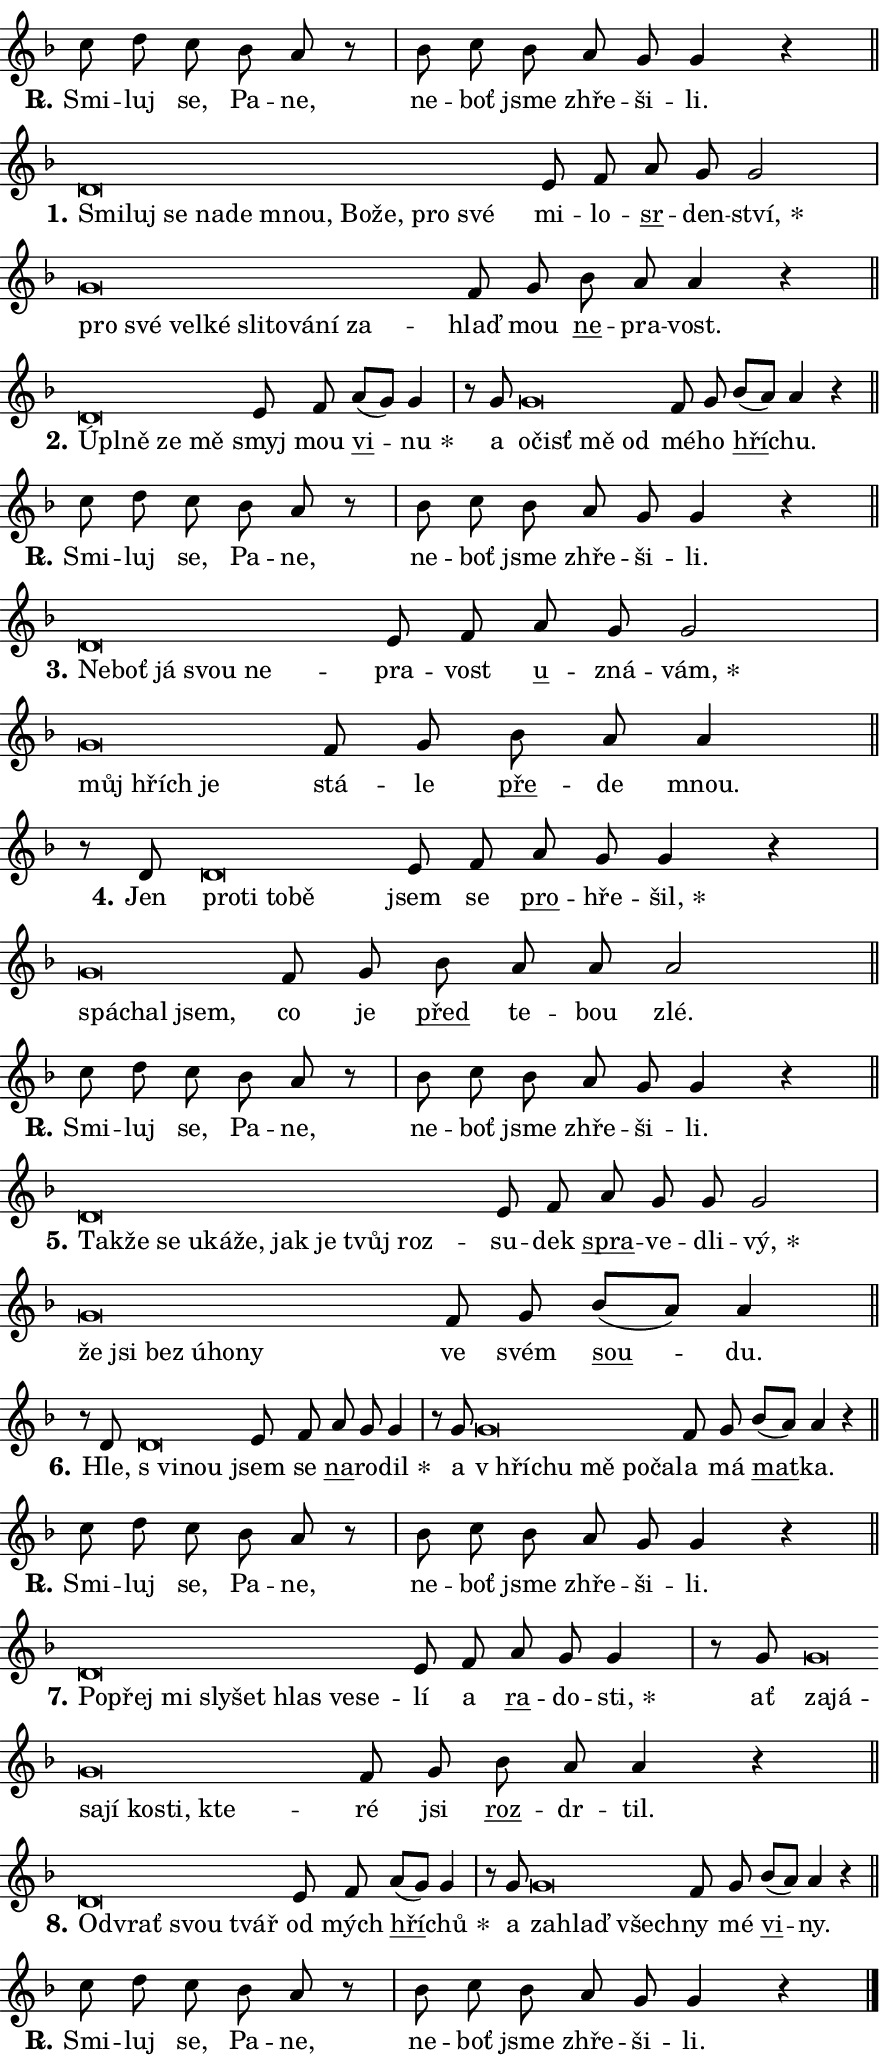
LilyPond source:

\version "2.24.0"
\header { tagline = "" }
\paper {
  indent = 0\cm
  top-margin = 0\cm
  right-margin = 0.13\cm % to fit lyric hyphens
  bottom-margin = 0\cm
  left-margin = 0\cm
  paper-width = 15\cm
  page-breaking = #ly:one-page-breaking
  system-system-spacing.basic-distance = #11
  score-system-spacing.basic-distance = #11
  ragged-last = ##f
}


%% Author: Thomas Morley
%% https://lists.gnu.org/archive/html/lilypond-user/2020-05/msg00002.html
#(define (line-position grob)
"Returns position of @var[grob} in current system:
   @code{'start}, if at first time-step
   @code{'end}, if at last time-step
   @code{'middle} otherwise
"
  (let* ((col (ly:item-get-column grob))
         (ln (ly:grob-object col 'left-neighbor))
         (rn (ly:grob-object col 'right-neighbor))
         (col-to-check-left (if (ly:grob? ln) ln col))
         (col-to-check-right (if (ly:grob? rn) rn col))
         (break-dir-left
           (and
             (ly:grob-property col-to-check-left 'non-musical #f)
             (ly:item-break-dir col-to-check-left)))
         (break-dir-right
           (and
             (ly:grob-property col-to-check-right 'non-musical #f)
             (ly:item-break-dir col-to-check-right))))
        (cond ((eqv? 1 break-dir-left) 'start)
              ((eqv? -1 break-dir-right) 'end)
              (else 'middle))))

#(define (tranparent-at-line-position vctor)
  (lambda (grob)
  "Relying on @code{line-position} select the relevant enry from @var{vctor}.
Used to determine transparency,"
    (case (line-position grob)
      ((end) (not (vector-ref vctor 0)))
      ((middle) (not (vector-ref vctor 1)))
      ((start) (not (vector-ref vctor 2))))))

noteHeadBreakVisibility =
#(define-music-function (break-visibility)(vector?)
"Makes @code{NoteHead}s transparent relying on @var{break-visibility}"
#{
  \override NoteHead.transparent =
    #(tranparent-at-line-position break-visibility)
#})

#(define delete-ledgers-for-transparent-note-heads
  (lambda (grob)
    "Reads whether a @code{NoteHead} is transparent.
If so this @code{NoteHead} is removed from @code{'note-heads} from
@var{grob}, which is supposed to be @code{LedgerLineSpanner}.
As a result ledgers are not printed for this @code{NoteHead}"
    (let* ((nhds-array (ly:grob-object grob 'note-heads))
           (nhds-list
             (if (ly:grob-array? nhds-array)
                 (ly:grob-array->list nhds-array)
                 '()))
           ;; Relies on the transparent-property being done before
           ;; Staff.LedgerLineSpanner.after-line-breaking is executed.
           ;; This is fragile ...
           (to-keep
             (remove
               (lambda (nhd)
                 (ly:grob-property nhd 'transparent #f))
               nhds-list)))
      ;; TODO find a better method to iterate over grob-arrays, similiar
      ;; to filter/remove etc for lists
      ;; For now rebuilt from scratch
      (set! (ly:grob-object grob 'note-heads)  '())
      (for-each
        (lambda (nhd)
          (ly:pointer-group-interface::add-grob grob 'note-heads nhd))
        to-keep))))

squashNotes = {
  \override NoteHead.X-extent = #'(-0.2 . 0.2)
  \override NoteHead.Y-extent = #'(-0.75 . 0)
  \override NoteHead.stencil =
    #(lambda (grob)
       (let ((pos (ly:grob-property grob 'staff-position)))
         (begin
           (if (< pos -7) (display "ERROR: Lower brevis then expected\n") (display ""))
           (if (<= pos -6) ly:text-interface::print ly:note-head::print))))
}
unSquashNotes = {
  \revert NoteHead.X-extent
  \revert NoteHead.Y-extent
  \revert NoteHead.stencil
}

hideNotes = \noteHeadBreakVisibility #begin-of-line-visible
unHideNotes = \noteHeadBreakVisibility #all-visible

% work-around for resetting accidentals
% https://lilypond.org/doc/v2.23/Documentation/notation/displaying-rhythms#unmetered-music
cadenzaMeasure = {
  \cadenzaOff
  \partial 1024 s1024
  \cadenzaOn
}

#(define-markup-command (accent layout props text) (markup?)
  "Underline accented syllable"
  (interpret-markup layout props
    #{\markup \override #'(offset . 4.3) \underline { #text }#}))

responsum = \markup \concat {
  "R" \hspace #-1.05 \path #0.1 #'((moveto 0 0.07) (lineto 0.9 0.8)) \hspace #0.05 "."
}

spaceSize = #0.6828661417322834 % exact space size for TeX Gyre Schola

\layout {
  \context {
    \Staff
    \remove "Time_signature_engraver"
    \override LedgerLineSpanner.after-line-breaking = #delete-ledgers-for-transparent-note-heads
  }
  \context {
    \Lyrics {
      \override LyricSpace.minimum-distance = \spaceSize
      \override LyricText.font-name = #"TeX Gyre Schola"
      \override LyricText.font-size = 1
      \override StanzaNumber.font-name = #"TeX Gyre Schola Bold"
      \override StanzaNumber.font-size = 1
    }
  }
  \context {
    \Score 
    \override NoteHead.text =
      #(lambda (grob) 
        (let ((pos (ly:grob-property grob 'staff-position)))
          #{\markup {
            \combine
              \halign #-0.55 \raise #(if (= pos -6) 0 0.5) \override #'(thickness . 2) \draw-line #'(3.2 . 0)
              \musicglyph "noteheads.sM1"
          }#}))
  }
}

% magnetic-lyrics.ily
%
%   written by
%     Jean Abou Samra <jean@abou-samra.fr>
%     Werner Lemberg <wl@gnu.org>
%
%   adapted by
%     Jiri Hon <jiri.hon@gmail.com>
%
% Version 2022-Apr-15

% https://www.mail-archive.com/lilypond-user@gnu.org/msg149350.html

#(define (Left_hyphen_pointer_engraver context)
   "Collect syllable-hyphen-syllable occurrences in lyrics and store
them in properties.  This engraver only looks to the left.  For
example, if the lyrics input is @code{foo -- bar}, it does the
following.

@itemize @bullet
@item
Set the @code{text} property of the @code{LyricHyphen} grob between
@q{foo} and @q{bar} to @code{foo}.

@item
Set the @code{left-hyphen} property of the @code{LyricText} grob with
text @q{foo} to the @code{LyricHyphen} grob between @q{foo} and
@q{bar}.
@end itemize

Use this auxiliary engraver in combination with the
@code{lyric-@/text::@/apply-@/magnetic-@/offset!} hook."
   (let ((hyphen #f)
         (text #f))
     (make-engraver
      (acknowledgers
       ((lyric-syllable-interface engraver grob source-engraver)
        (set! text grob)))
      (end-acknowledgers
       ((lyric-hyphen-interface engraver grob source-engraver)
        ;(when (not (grob::has-interface grob 'lyric-space-interface))
          (set! hyphen grob)));)
      ((stop-translation-timestep engraver)
       (when (and text hyphen)
         (ly:grob-set-object! text 'left-hyphen hyphen))
       (set! text #f)
       (set! hyphen #f)))))

#(define (lyric-text::apply-magnetic-offset! grob)
   "If the space between two syllables is less than the value in
property @code{LyricText@/.details@/.squash-threshold}, move the right
syllable to the left so that it gets concatenated with the left
syllable.

Use this function as a hook for
@code{LyricText@/.after-@/line-@/breaking} if the
@code{Left_@/hyphen_@/pointer_@/engraver} is active."
   (let ((hyphen (ly:grob-object grob 'left-hyphen #f)))
     (when hyphen
       (let ((left-text (ly:spanner-bound hyphen LEFT)))
         (when (grob::has-interface left-text 'lyric-syllable-interface)
           (let* ((common (ly:grob-common-refpoint grob left-text X))
                  (this-x-ext (ly:grob-extent grob common X))
                  (left-x-ext
                   (begin
                     ;; Trigger magnetism for left-text.
                     (ly:grob-property left-text 'after-line-breaking)
                     (ly:grob-extent left-text common X)))
                  ;; `delta` is the gap width between two syllables.
                  (delta (- (interval-start this-x-ext)
                            (interval-end left-x-ext)))
                  (details (ly:grob-property grob 'details))
                  (threshold (assoc-get 'squash-threshold details 0.2)))
             (when (< delta threshold)
               (let* (;; We have to manipulate the input text so that
                      ;; ligatures crossing syllable boundaries are not
                      ;; disabled.  For languages based on the Latin
                      ;; script this is essentially a beautification.
                      ;; However, for non-Western scripts it can be a
                      ;; necessity.
                      (lt (ly:grob-property left-text 'text))
                      (rt (ly:grob-property grob 'text))
                      (is-space (grob::has-interface hyphen 'lyric-space-interface))
                      (space (if is-space " " ""))
                      (extra-delta (if is-space spaceSize 0))
                      ;; Append new syllable.
                      (ltrt-space (if (and (string? lt) (string? rt))
                                (string-append lt space rt)
                                (make-concat-markup (list lt space rt))))
                      ;; Right-align `ltrt` to the right side.
                      (ltrt-space-markup (grob-interpret-markup
                               grob
                               (make-translate-markup
                                (cons (interval-length this-x-ext) 0)
                                (make-right-align-markup ltrt-space)))))
                 (begin
                   ;; Don't print `left-text`.
                   (ly:grob-set-property! left-text 'stencil #f)
                   ;; Set text and stencil (which holds all collected
                   ;; syllables so far) and shift it to the left.
                   (ly:grob-set-property! grob 'text ltrt-space)
                   (ly:grob-set-property! grob 'stencil ltrt-space-markup)
                   (ly:grob-translate-axis! grob (- (- delta extra-delta)) X))))))))))


#(define (lyric-hyphen::displace-bounds-first grob)
   ;; Make very sure this callback isn't triggered too early.
   (let ((left (ly:spanner-bound grob LEFT))
         (right (ly:spanner-bound grob RIGHT)))
     (ly:grob-property left 'after-line-breaking)
     (ly:grob-property right 'after-line-breaking)
     (ly:lyric-hyphen::print grob)))

squashThreshold = #0.4

\layout {
  \context {
    \Lyrics
    \consists #Left_hyphen_pointer_engraver
    \override LyricText.after-line-breaking =
      #lyric-text::apply-magnetic-offset!
    \override LyricHyphen.stencil = #lyric-hyphen::displace-bounds-first
    \override LyricText.details.squash-threshold = \squashThreshold
    \override LyricHyphen.minimum-distance = 0
    \override LyricHyphen.minimum-length = \squashThreshold
  }
}

squashText = \override LyricText.details.squash-threshold = 9999
unSquashText = \override LyricText.details.squash-threshold = \squashThreshold

leftText = \override LyricText.self-alignment-X = #LEFT
unLeftText = \revert LyricText.self-alignment-X

starOffset = #(lambda (grob) 
                (let ((x_offset (ly:self-alignment-interface::aligned-on-x-parent grob)))
                  (if (= x_offset 0) 0 (+ x_offset 1.2))))

star = #(define-music-function (syllable)(string?)
"Append star separator at the end of a syllable"
#{
  \once \override LyricText.X-offset = #starOffset
  \lyricmode { \markup {
    #syllable
    \override #'((font-name . "TeX Gyre Schola Bold")) \hspace #0.2 \lower #0.65 \larger "*"
  } }
#})

starAccent = #(define-music-function (syllable)(string?)
"Append star separator at the end of a syllable and make accent"
#{
  \once \override LyricText.X-offset = #starOffset
  \lyricmode { \markup {
    \accent #syllable
    \override #'((font-name . "TeX Gyre Schola Bold")) \hspace #0.2 \lower #0.65 \larger "*"
  } }
#})

breath = #(define-music-function (syllable)(string?)
"Append breathing indicator at the end of a syllable"
#{
  \lyricmode { \markup { #syllable "+" } }
#})

optionalBreath = #(define-music-function (syllable)(string?)
"Append optional breathing indicator at the end of a syllable"
#{
  \lyricmode { \markup { #syllable "(+)" } }
#})


\score {
    <<
        \new Voice = "melody" { \cadenzaOn \key f \major \relative { c''8 d c bes a r \cadenzaMeasure \bar "|" bes c bes \bar "" a g g4 r \cadenzaMeasure \bar "||" \break } }
        \new Lyrics \lyricsto "melody" { \lyricmode { \set stanza = \responsum
Smi -- luj se, Pa -- ne, ne -- boť jsme zhře -- ši -- li. } }
    >>
    \layout {}
}

\score {
    <<
        \new Voice = "melody" { \cadenzaOn \key f \major \relative { \squashNotes d'\breve*1/16 \hideNotes \breve*1/16 \bar "" \breve*1/16 \bar "" \breve*1/16 \bar "" \breve*1/16 \bar "" \breve*1/16 \bar "" \breve*1/16 \bar "" \breve*1/16 \bar "" \breve*1/16 \breve*1/16 \bar "" \unHideNotes \unSquashNotes e8 f \bar "" a g g2 \cadenzaMeasure \bar "|" \squashNotes g\breve*1/16 \hideNotes \breve*1/16 \bar "" \breve*1/16 \bar "" \breve*1/16 \bar "" \breve*1/16 \bar "" \breve*1/16 \bar "" \breve*1/16 \bar "" \breve*1/16 \breve*1/16 \bar "" \unHideNotes \unSquashNotes f8 g \bar "" bes a a4 r \cadenzaMeasure \bar "||" \break } }
        \new Lyrics \lyricsto "melody" { \lyricmode { \set stanza = "1."
\leftText Smi -- \squashText luj se na -- de mnou, Bo -- že, pro své \unLeftText \unSquashText mi -- lo -- \markup \accent sr -- den -- \star ství, \leftText pro \squashText své vel -- ké sli -- to -- vá -- ní za -- \unLeftText \unSquashText hlaď mou \markup \accent ne -- pra -- vost. } }
    >>
    \layout {}
}

\score {
    <<
        \new Voice = "melody" { \cadenzaOn \key f \major \relative { \squashNotes d'\breve*1/16 \hideNotes \breve*1/16 \bar "" \breve*1/16 \breve*1/16 \bar "" \unHideNotes \unSquashNotes e8 f \bar "" a[( g)] g4 \cadenzaMeasure \bar "|" r8 g8 \squashNotes g\breve*1/16 \hideNotes \breve*1/16 \bar "" \breve*1/16 \breve*1/16 \bar "" \unHideNotes \unSquashNotes f8 g \bar "" bes[( a)] a4 r \cadenzaMeasure \bar "||" \break } }
        \new Lyrics \lyricsto "melody" { \lyricmode { \set stanza = "2."
\leftText Úpl -- \squashText ně ze mě \unLeftText \unSquashText smyj mou \markup \accent vi -- \star nu a \leftText o -- \squashText čisť mě od \unLeftText \unSquashText mé -- ho \markup \accent hří -- chu. } }
    >>
    \layout {}
}

\score {
    <<
        \new Voice = "melody" { \cadenzaOn \key f \major \relative { c''8 d c bes a r \cadenzaMeasure \bar "|" bes c bes \bar "" a g g4 r \cadenzaMeasure \bar "||" \break } }
        \new Lyrics \lyricsto "melody" { \lyricmode { \set stanza = \responsum
Smi -- luj se, Pa -- ne, ne -- boť jsme zhře -- ši -- li. } }
    >>
    \layout {}
}

\score {
    <<
        \new Voice = "melody" { \cadenzaOn \key f \major \relative { \squashNotes d'\breve*1/16 \hideNotes \breve*1/16 \bar "" \breve*1/16 \bar "" \breve*1/16 \breve*1/16 \bar "" \unHideNotes \unSquashNotes e8 f \bar "" a g g2 \cadenzaMeasure \bar "|" \squashNotes g\breve*1/16 \hideNotes \breve*1/16 \breve*1/16 \bar "" \unHideNotes \unSquashNotes f8 g \bar "" bes a a4 \cadenzaMeasure \bar "||" \break } }
        \new Lyrics \lyricsto "melody" { \lyricmode { \set stanza = "3."
\leftText Ne -- \squashText boť já svou ne -- \unLeftText \unSquashText pra -- vost \markup \accent u -- zná -- \star vám, \leftText můj \squashText hřích je \unLeftText \unSquashText stá -- le \markup \accent pře -- de mnou. } }
    >>
    \layout {}
}

\score {
    <<
        \new Voice = "melody" { \cadenzaOn \key f \major \relative { r8 d'8 \squashNotes d\breve*1/16 \hideNotes \breve*1/16 \bar "" \breve*1/16 \breve*1/16 \bar "" \unHideNotes \unSquashNotes e8 f \bar "" a g g4 r \cadenzaMeasure \bar "|" \squashNotes g\breve*1/16 \hideNotes \breve*1/16 \breve*1/16 \bar "" \unHideNotes \unSquashNotes f8 g \bar "" bes a a a2 \cadenzaMeasure \bar "||" \break } }
        \new Lyrics \lyricsto "melody" { \lyricmode { \set stanza = "4."
Jen \leftText pro -- \squashText ti to -- bě \unLeftText \unSquashText jsem se \markup \accent pro -- hře -- \star šil, \leftText spá -- \squashText chal jsem, \unLeftText \unSquashText co je \markup \accent před te -- bou zlé. } }
    >>
    \layout {}
}

\score {
    <<
        \new Voice = "melody" { \cadenzaOn \key f \major \relative { c''8 d c bes a r \cadenzaMeasure \bar "|" bes c bes \bar "" a g g4 r \cadenzaMeasure \bar "||" \break } }
        \new Lyrics \lyricsto "melody" { \lyricmode { \set stanza = \responsum
Smi -- luj se, Pa -- ne, ne -- boť jsme zhře -- ši -- li. } }
    >>
    \layout {}
}

\score {
    <<
        \new Voice = "melody" { \cadenzaOn \key f \major \relative { \squashNotes d'\breve*1/16 \hideNotes \breve*1/16 \bar "" \breve*1/16 \bar "" \breve*1/16 \bar "" \breve*1/16 \bar "" \breve*1/16 \bar "" \breve*1/16 \bar "" \breve*1/16 \bar "" \breve*1/16 \breve*1/16 \bar "" \unHideNotes \unSquashNotes e8 f \bar "" a g g g2 \cadenzaMeasure \bar "|" \squashNotes g\breve*1/16 \hideNotes \breve*1/16 \bar "" \breve*1/16 \bar "" \breve*1/16 \bar "" \breve*1/16 \breve*1/16 \bar "" \unHideNotes \unSquashNotes f8 g \bar "" bes[( a)] a4 \cadenzaMeasure \bar "||" \break } }
        \new Lyrics \lyricsto "melody" { \lyricmode { \set stanza = "5."
\leftText Tak -- \squashText že se u -- ká -- že, jak je tvůj roz -- \unLeftText \unSquashText su -- dek \markup \accent spra -- ve -- dli -- \star vý, \leftText že \squashText jsi bez ú -- ho -- ny \unLeftText \unSquashText ve svém \markup \accent sou -- du. } }
    >>
    \layout {}
}

\score {
    <<
        \new Voice = "melody" { \cadenzaOn \key f \major \relative { r8 d'8 \squashNotes d\breve*1/16 \hideNotes \breve*1/16 \bar "" \unHideNotes \unSquashNotes e8 f \bar "" a g g4 \cadenzaMeasure \bar "|" r8 g8 \squashNotes g\breve*1/16 \hideNotes \breve*1/16 \bar "" \breve*1/16 \bar "" \breve*1/16 \breve*1/16 \bar "" \unHideNotes \unSquashNotes f8 g \bar "" bes[( a)] a4 r \cadenzaMeasure \bar "||" \break } }
        \new Lyrics \lyricsto "melody" { \lyricmode { \set stanza = "6."
Hle, \leftText "s vi" -- \squashText nou \unLeftText \unSquashText jsem se \markup \accent na -- ro -- \star dil a \leftText "v hří" -- \squashText chu mě po -- ča -- \unLeftText \unSquashText la má \markup \accent mat -- ka. } }
    >>
    \layout {}
}

\score {
    <<
        \new Voice = "melody" { \cadenzaOn \key f \major \relative { c''8 d c bes a r \cadenzaMeasure \bar "|" bes c bes \bar "" a g g4 r \cadenzaMeasure \bar "||" \break } }
        \new Lyrics \lyricsto "melody" { \lyricmode { \set stanza = \responsum
Smi -- luj se, Pa -- ne, ne -- boť jsme zhře -- ši -- li. } }
    >>
    \layout {}
}

\score {
    <<
        \new Voice = "melody" { \cadenzaOn \key f \major \relative { \squashNotes d'\breve*1/16 \hideNotes \breve*1/16 \bar "" \breve*1/16 \bar "" \breve*1/16 \bar "" \breve*1/16 \bar "" \breve*1/16 \bar "" \breve*1/16 \breve*1/16 \bar "" \unHideNotes \unSquashNotes e8 f \bar "" a g g4 \cadenzaMeasure \bar "|" r8 g8 \squashNotes g\breve*1/16 \hideNotes \breve*1/16 \bar "" \breve*1/16 \bar "" \breve*1/16 \bar "" \breve*1/16 \bar "" \breve*1/16 \breve*1/16 \bar "" \unHideNotes \unSquashNotes f8 g \bar "" bes a a4 r \cadenzaMeasure \bar "||" \break } }
        \new Lyrics \lyricsto "melody" { \lyricmode { \set stanza = "7."
\leftText Po -- \squashText přej mi sly -- šet hlas ve -- se -- \unLeftText \unSquashText lí a \markup \accent ra -- do -- \star sti, ať \leftText za -- \squashText já -- sa -- jí ko -- sti, kte -- \unLeftText \unSquashText ré jsi \markup \accent roz -- dr -- til. } }
    >>
    \layout {}
}

\score {
    <<
        \new Voice = "melody" { \cadenzaOn \key f \major \relative { \squashNotes d'\breve*1/16 \hideNotes \breve*1/16 \bar "" \breve*1/16 \breve*1/16 \bar "" \unHideNotes \unSquashNotes e8 f \bar "" a[( g)] g4 \cadenzaMeasure \bar "|" r8 g8 \squashNotes g\breve*1/16 \hideNotes \breve*1/16 \breve*1/16 \bar "" \unHideNotes \unSquashNotes f8 g \bar "" bes[( a)] a4 r \cadenzaMeasure \bar "||" \break } }
        \new Lyrics \lyricsto "melody" { \lyricmode { \set stanza = "8."
\leftText Od -- \squashText vrať svou tvář \unLeftText \unSquashText od mých \markup \accent hří -- \star chů a \leftText za -- \squashText hlaď všech -- \unLeftText \unSquashText ny mé \markup \accent vi -- ny. } }
    >>
    \layout {}
}

\score {
    <<
        \new Voice = "melody" { \cadenzaOn \key f \major \relative { c''8 d c bes a r \cadenzaMeasure \bar "|" bes c bes \bar "" a g g4 r \cadenzaMeasure \bar "||" \break } \bar "|." }
        \new Lyrics \lyricsto "melody" { \lyricmode { \set stanza = \responsum
Smi -- luj se, Pa -- ne, ne -- boť jsme zhře -- ši -- li. } }
    >>
    \layout {}
}
